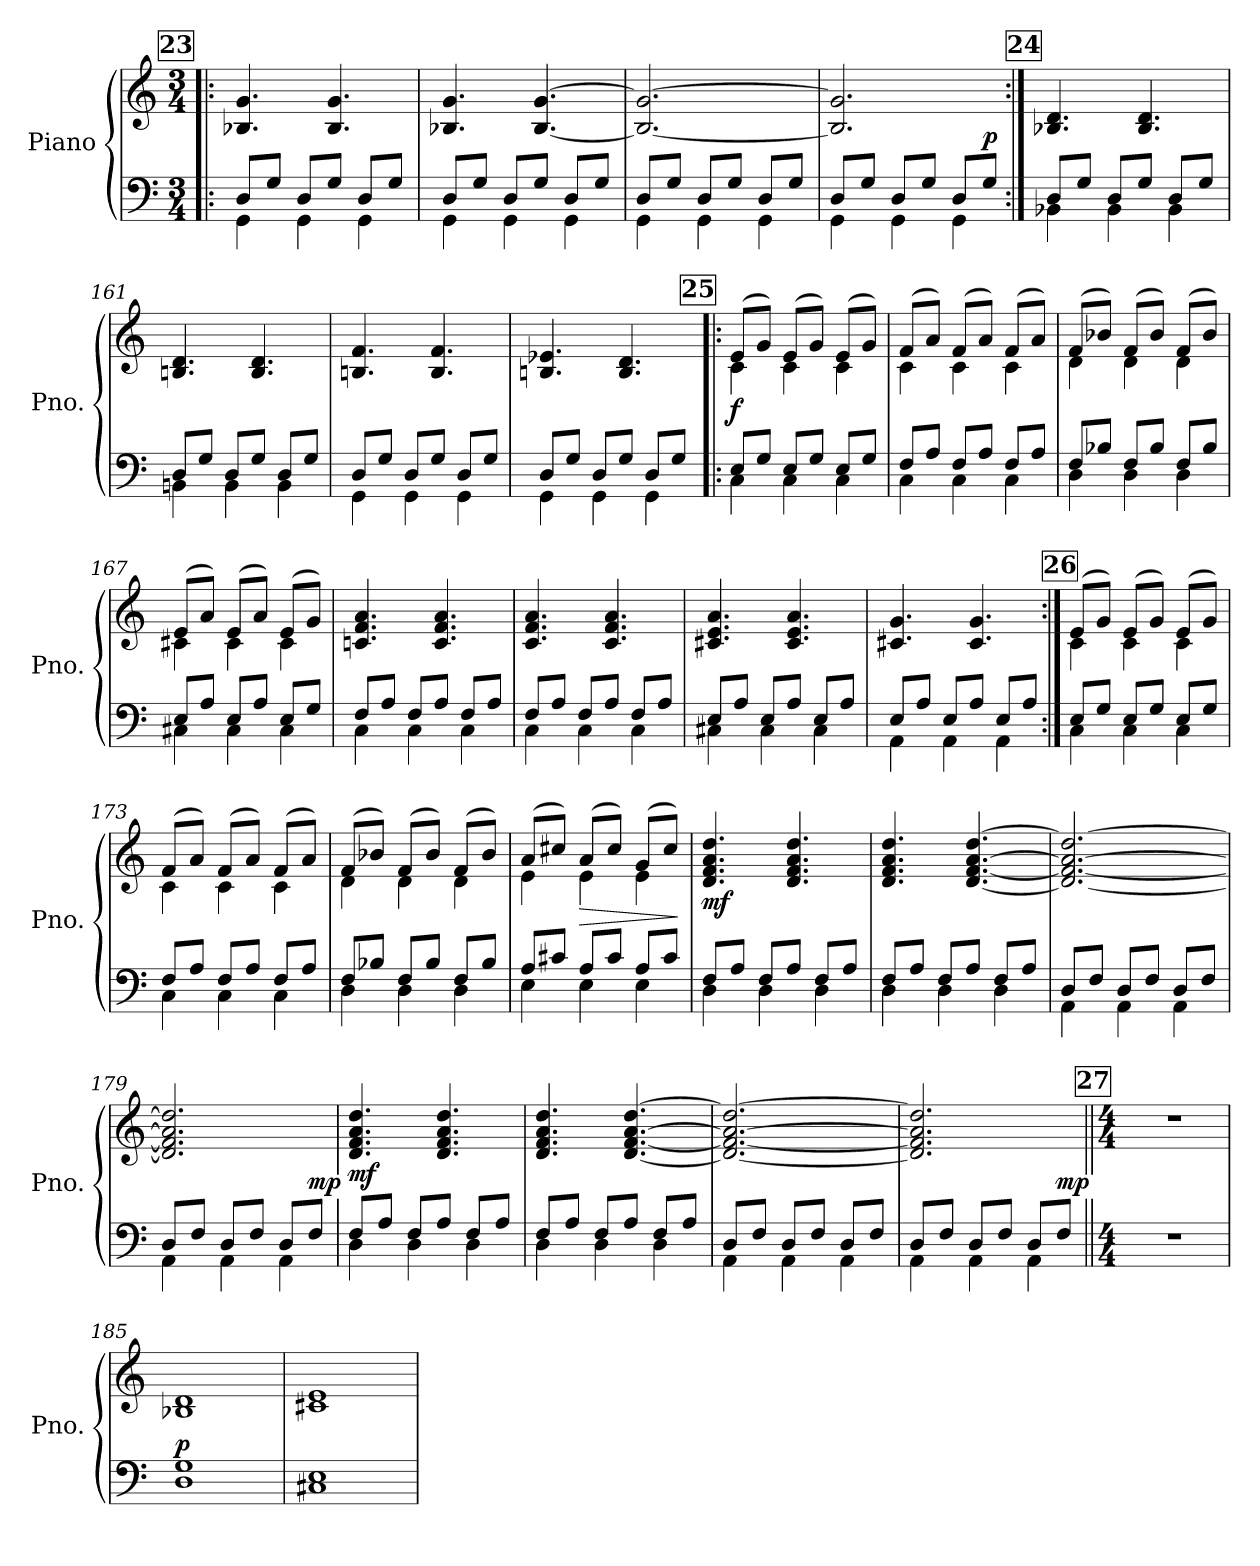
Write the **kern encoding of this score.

**kern	**kern	**dynam
*part1	*part1	*part1
*staff2	*staff1	*staff1/2
*I"Piano	*	*
*I'Pno.	*	*
*clefF4	*clefG2	*
*k[]	*k[]	*
*M3/4	*M3/4	*
!!LO:REH:place=s1:a:B:fs=14:t=23
=156!|:	=156!|:	=156!|:
*^	*	*
8D/L	4GG\	4.B-X/ 4.g/	.
8G/J	.	.	.
8D/L	4GG\	.	.
8G/J	.	4.B-/ 4.g/	.
8D/L	4GG\	.	.
8G/J	.	.	.
=157	=157	=157	=157
8D/L	4GG\	4.B-X/ 4.g/	.
8G/J	.	.	.
8D/L	4GG\	.	.
8G/J	.	[4.B-/ [4.g/	.
8D/L	4GG\	.	.
8G/J	.	.	.
=158	=158	=158	=158
8D/L	4GG\	2.B-/_ 2.g/_	.
8G/J	.	.	.
8D/L	4GG\	.	.
8G/J	.	.	.
8D/L	4GG\	.	.
8G/J	.	.	.
=159	=159	=159	=159
8D/L	4GG\	2.B-/] 2.g/]	.
8G/J	.	.	.
8D/L	4GG\	.	.
8G/J	.	.	.
8D/L	4GG\	.	.
!	!	!	!LO:DY:a=2
8G/J	.	.	p
!!LO:REH:place=s1:a:B:fs=14:t=24
=160:|!	=160:|!	=160:|!	=160:|!
8D/L	4BB-X\	4.B-X/ 4.d/	.
8G/J	.	.	.
8D/L	4BB-\	.	.
8G/J	.	4.B-/ 4.d/	.
8D/L	4BB-\	.	.
8G/J	.	.	.
!!LO:PB:g=z
=161	=161	=161	=161
8D/L	4BBn\	4.Bn/ 4.d/	.
8G/J	.	.	.
8D/L	4BB\	.	.
8G/J	.	4.B/ 4.d/	.
8D/L	4BB\	.	.
8G/J	.	.	.
=162	=162	=162	=162
8D/L	4GG\	4.Bn/ 4.f/	.
8G/J	.	.	.
8D/L	4GG\	.	.
8G/J	.	4.B/ 4.f/	.
8D/L	4GG\	.	.
8G/J	.	.	.
=163	=163	=163	=163
8D/L	4GG\	4.Bn/ 4.e-X/	.
8G/J	.	.	.
8D/L	4GG\	.	.
8G/J	.	4.B/ 4.d/	.
8D/L	4GG\	.	.
8G/J	.	.	.
!!LO:REH:place=s1:a:B:fs=14:t=25
=164!|:	=164!|:	=164!|:	=164!|:
*	*	*^	*
!	!	!	!	!LO:DY:b
8E/L	4C\	(>8e/L	4c\	f
8G/J	.	8g/J)	.	.
8E/L	4C\	(>8e/L	4c\	.
8G/J	.	8g/J)	.	.
8E/L	4C\	(>8e/L	4c\	.
8G/J	.	8g/J)	.	.
=165	=165	=165	=165	=165
8F/L	4C\	(>8f/L	4c\	.
8A/J	.	8a/J)	.	.
8F/L	4C\	(>8f/L	4c\	.
8A/J	.	8a/J)	.	.
8F/L	4C\	(>8f/L	4c\	.
8A/J	.	8a/J)	.	.
=166	=166	=166	=166	=166
8F/L	4D\	(>8f/L	4d\	.
8B-X/J	.	8b-X/J)	.	.
8F/L	4D\	(>8f/L	4d\	.
8B-/J	.	8b-/J)	.	.
8F/L	4D\	(>8f/L	4d\	.
8B-/J	.	8b-/J)	.	.
=167	=167	=167	=167	=167
8E/L	4C#X\	(>8e/L	4c#X\	.
8A/J	.	8a/J)	.	.
8E/L	4C#\	(>8e/L	4c#\	.
8A/J	.	8a/J)	.	.
8E/L	4C#\	(>8e/L	4c#\	.
8G/J	.	8g/J)	.	.
*	*	*v	*v	*
=168	=168	=168	=168
8F/L	4C\	4.cn/ 4.f/ 4.a/	.
8A/J	.	.	.
8F/L	4C\	.	.
8A/J	.	4.c/ 4.f/ 4.a/	.
8F/L	4C\	.	.
8A/J	.	.	.
=169	=169	=169	=169
8F/L	4C\	4.c/ 4.f/ 4.a/	.
8A/J	.	.	.
8F/L	4C\	.	.
8A/J	.	4.c/ 4.f/ 4.a/	.
8F/L	4C\	.	.
8A/J	.	.	.
!!LO:LB:g=z
=170	=170	=170	=170
8E/L	4C#X\	4.c#X/ 4.e/ 4.a/	.
8A/J	.	.	.
8E/L	4C#\	.	.
8A/J	.	4.c#/ 4.e/ 4.a/	.
8E/L	4C#\	.	.
8A/J	.	.	.
=171	=171	=171	=171
8E/L	4AA\	4.c#X/ 4.g/	.
8A/J	.	.	.
8E/L	4AA\	.	.
8A/J	.	4.c#/ 4.g/	.
8E/L	4AA\	.	.
8A/J	.	.	.
!!LO:REH:place=s1:a:B:fs=14:t=26
=172:|!	=172:|!	=172:|!	=172:|!
*	*	*^	*
8E/L	4C\	(>8e/L	4c\	.
8G/J	.	8g/J)	.	.
8E/L	4C\	(>8e/L	4c\	.
8G/J	.	8g/J)	.	.
8E/L	4C\	(>8e/L	4c\	.
8G/J	.	8g/J)	.	.
=173	=173	=173	=173	=173
8F/L	4C\	(>8f/L	4c\	.
8A/J	.	8a/J)	.	.
8F/L	4C\	(>8f/L	4c\	.
8A/J	.	8a/J)	.	.
8F/L	4C\	(>8f/L	4c\	.
8A/J	.	8a/J)	.	.
=174	=174	=174	=174	=174
8F/L	4D\	(>8f/L	4d\	.
8B-X/J	.	8b-X/J)	.	.
8F/L	4D\	(>8f/L	4d\	.
8B-/J	.	8b-/J)	.	.
8F/L	4D\	(>8f/L	4d\	.
8B-/J	.	8b-/J)	.	.
=175	=175	=175	=175	=175
8A/L	4E\	(>8a/L	4e\	.
8c#X/J	.	8cc#X/J)	.	.
!	!	!	!	!LO:HP:b
8A/L	4E\	(>8a/L	4e\	>
8c#/J	.	8cc#/J)	.	.
8A/L	4E\	(>8g/L	4e\	.
8c#/J	.	8cc#/J)	.	.
*v	*v	*	*	*
*	*v	*v	*
.	.	]
=176	=176	=176
*^	*	*
!	!	!	!LO:DY:b
8F/L	4D\	4.d/ 4.f/ 4.a/ 4.dd/	mf
8A/J	.	.	.
8F/L	4D\	.	.
8A/J	.	4.d/ 4.f/ 4.a/ 4.dd/	.
8F/L	4D\	.	.
8A/J	.	.	.
=177	=177	=177	=177
8F/L	4D\	4.d/ 4.f/ 4.a/ 4.dd/	.
8A/J	.	.	.
8F/L	4D\	.	.
8A/J	.	[4.d/ [4.f/ [4.a/ [4.dd/	.
8F/L	4D\	.	.
8A/J	.	.	.
=178	=178	=178	=178
8D/L	4AA\	2.d/_ 2.f/_ 2.a/_ 2.dd/_	.
8F/J	.	.	.
8D/L	4AA\	.	.
8F/J	.	.	.
8D/L	4AA\	.	.
8F/J	.	.	.
!!LO:LB:g=z
=179	=179	=179	=179
8D/L	4AA\	2.d/] 2.f/] 2.a/] 2.dd/]	.
8F/J	.	.	.
8D/L	4AA\	.	.
8F/J	.	.	.
8D/L	4AA\	.	.
!	!	!	!LO:DY:a=2
8F/J	.	.	mp
=180	=180	=180	=180
!	!	!	!LO:DY:b
8F/L	4D\	4.d/ 4.f/ 4.a/ 4.dd/	mf
8A/J	.	.	.
8F/L	4D\	.	.
8A/J	.	4.d/ 4.f/ 4.a/ 4.dd/	.
8F/L	4D\	.	.
8A/J	.	.	.
=181	=181	=181	=181
8F/L	4D\	4.d/ 4.f/ 4.a/ 4.dd/	.
8A/J	.	.	.
8F/L	4D\	.	.
8A/J	.	[4.d/ [4.f/ [4.a/ [4.dd/	.
8F/L	4D\	.	.
8A/J	.	.	.
=182	=182	=182	=182
8D/L	4AA\	2.d/_ 2.f/_ 2.a/_ 2.dd/_	.
8F/J	.	.	.
8D/L	4AA\	.	.
8F/J	.	.	.
8D/L	4AA\	.	.
8F/J	.	.	.
=183	=183	=183	=183
8D/L	4AA\	2.d/] 2.f/] 2.a/] 2.dd/]	.
8F/J	.	.	.
8D/L	4AA\	.	.
8F/J	.	.	.
8D/L	4AA\	.	.
!	!	!	!LO:DY:a=2
8F/J	.	.	mp
*v	*v	*	*
!!LO:REH:place=s1:a:B:fs=14:t=27
=184||	=184||	=184||
*M4/4	*M4/4	*
1r	1r	.
=185	=185	=185
!	!	!LO:DY:a=2
1D 1G	1B-X 1d	p
=186	=186	=186
1C#X 1E	1c#X 1e	.
=	=	=
*-	*-	*-
